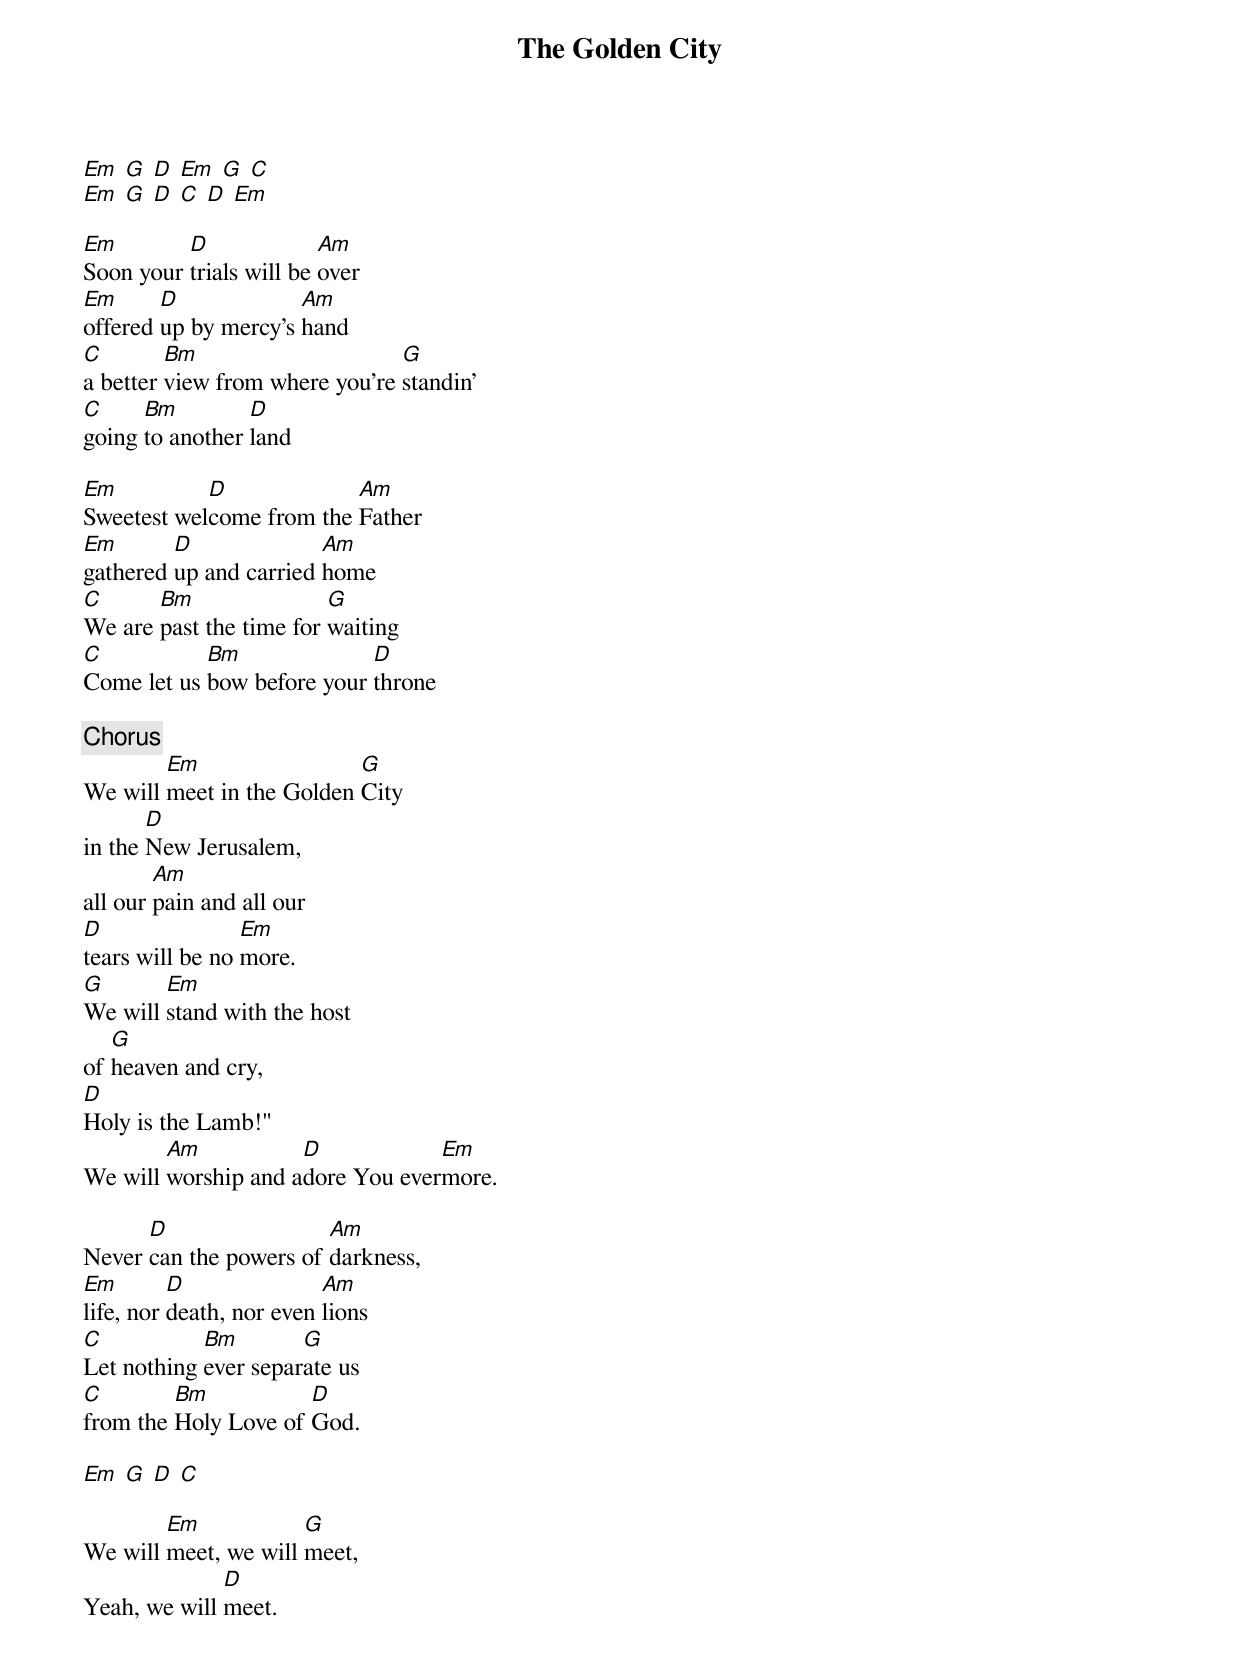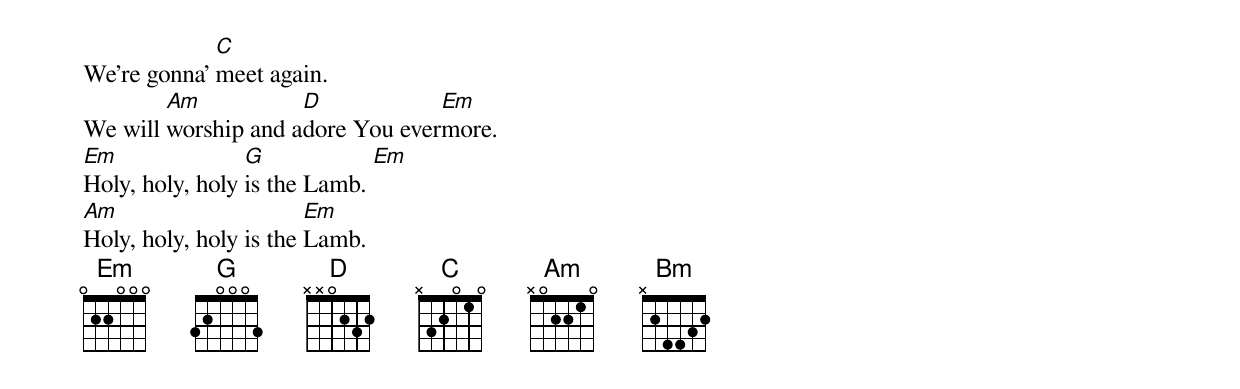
{Title: The Golden City}

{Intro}
[Em] [G] [D] [Em] [G] [C]
[Em] [G] [D] [C] [D] [Em]

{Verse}
[Em]Soon your [D]trials will be [Am]over
[Em]offered [D]up by mercy's [Am]hand
[C]a better [Bm]view from where you're [G]standin'
[C]going [Bm]to another [D]land

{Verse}
[Em]Sweetest wel[D]come from the [Am]Father
[Em]gathered [D]up and carried [Am]home
[C]We are [Bm]past the time for [G]waiting
[C]Come let us [Bm]bow before your [D]throne

{Chorus}
We will [Em]meet in the Golden [G]City
in the [D]New Jerusalem,
all our [Am]pain and all our
[D]tears will be no [Em]more.
[G]We will [Em]stand with the host
of [G]heaven and cry,
[D]Holy is the Lamb!"
We will [Am]worship and a[D]dore You ever[Em]more.

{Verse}
Never [D]can the powers of [Am]darkness,
[Em]life, nor [D]death, nor even [Am]lions
[C]Let nothing [Bm]ever separ[G]ate us
[C]from the [Bm]Holy Love of [D]God.

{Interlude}
[Em] [G] [D] [C]

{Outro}
We will [Em]meet, we will [G]meet,
Yeah, we will [D]meet.
We're gonna' [C]meet again.
We will [Am]worship and a[D]dore You ever[Em]more.
[Em]Holy, holy, holy [G]is the Lamb. [Em]
[Am]Holy, holy, holy is the [Em]Lamb.
